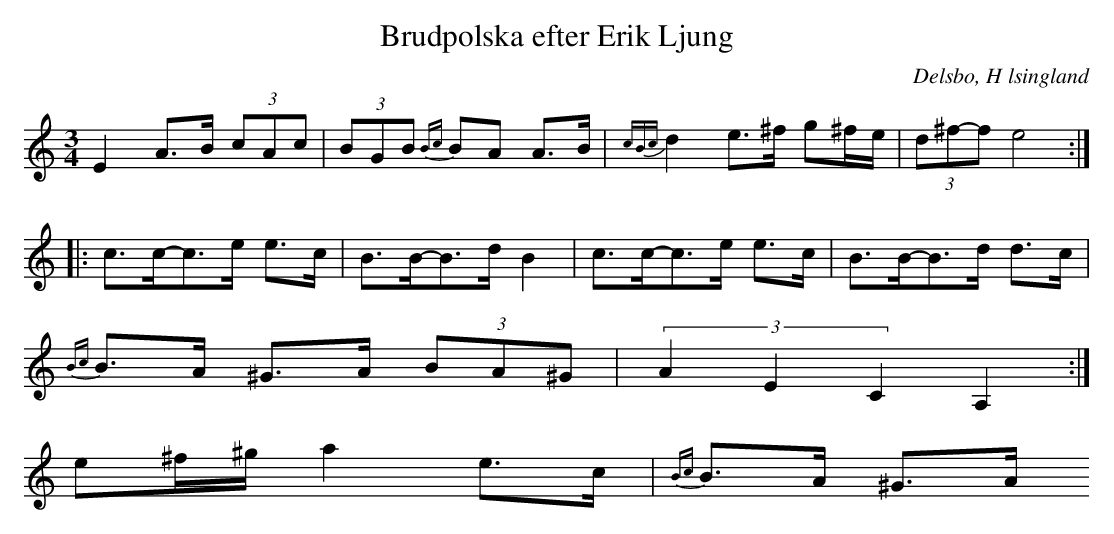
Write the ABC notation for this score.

X:1
T: Brudpolska efter Erik Ljung
O: Delsbo, H lsingland
M: 3/4
L: 1/8
K: Am
E2 A>B (3cAc| (3BGB {Bc}BA A>B|{cBc}d2 e>^f g^f/e/|(3d^f-f e4 :|
|:c>c-c>e e>c|B>B-B>d B2|c>c-c>e e>c|B>B-B>d d>c|
{Bc}B>A ^G>A (3BA^G|(3A2E2C2 A,2:|
e^f/^g/ a2 e>c|{Bc}B>A ^G>A
